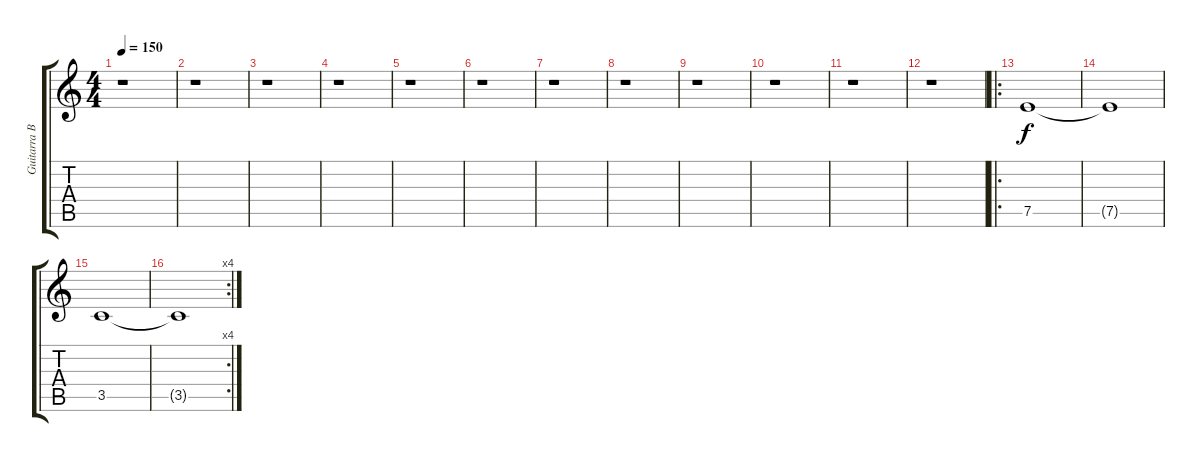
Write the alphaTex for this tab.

\track ("Guitarra Base 4" "Guitarra B") {instrument distortionguitar}
\staff {score tabs}
\tuning (E4 B3 G3 D3 A2 E2) {hide}
\ts (4 4)
\tempo 150
\clef g2
\ks c
r.1{dy f} |
r.1 |
r.1 |
r.1 |
r.1 |
r.1 |
r.1 |
r.1 |
r.1 |
r.1 |
r.1 |
r.1 |
\ro
7.5.1 |
7.5{t}.1 |
3.5.1 |
\rc 4
3.5{t}.1
